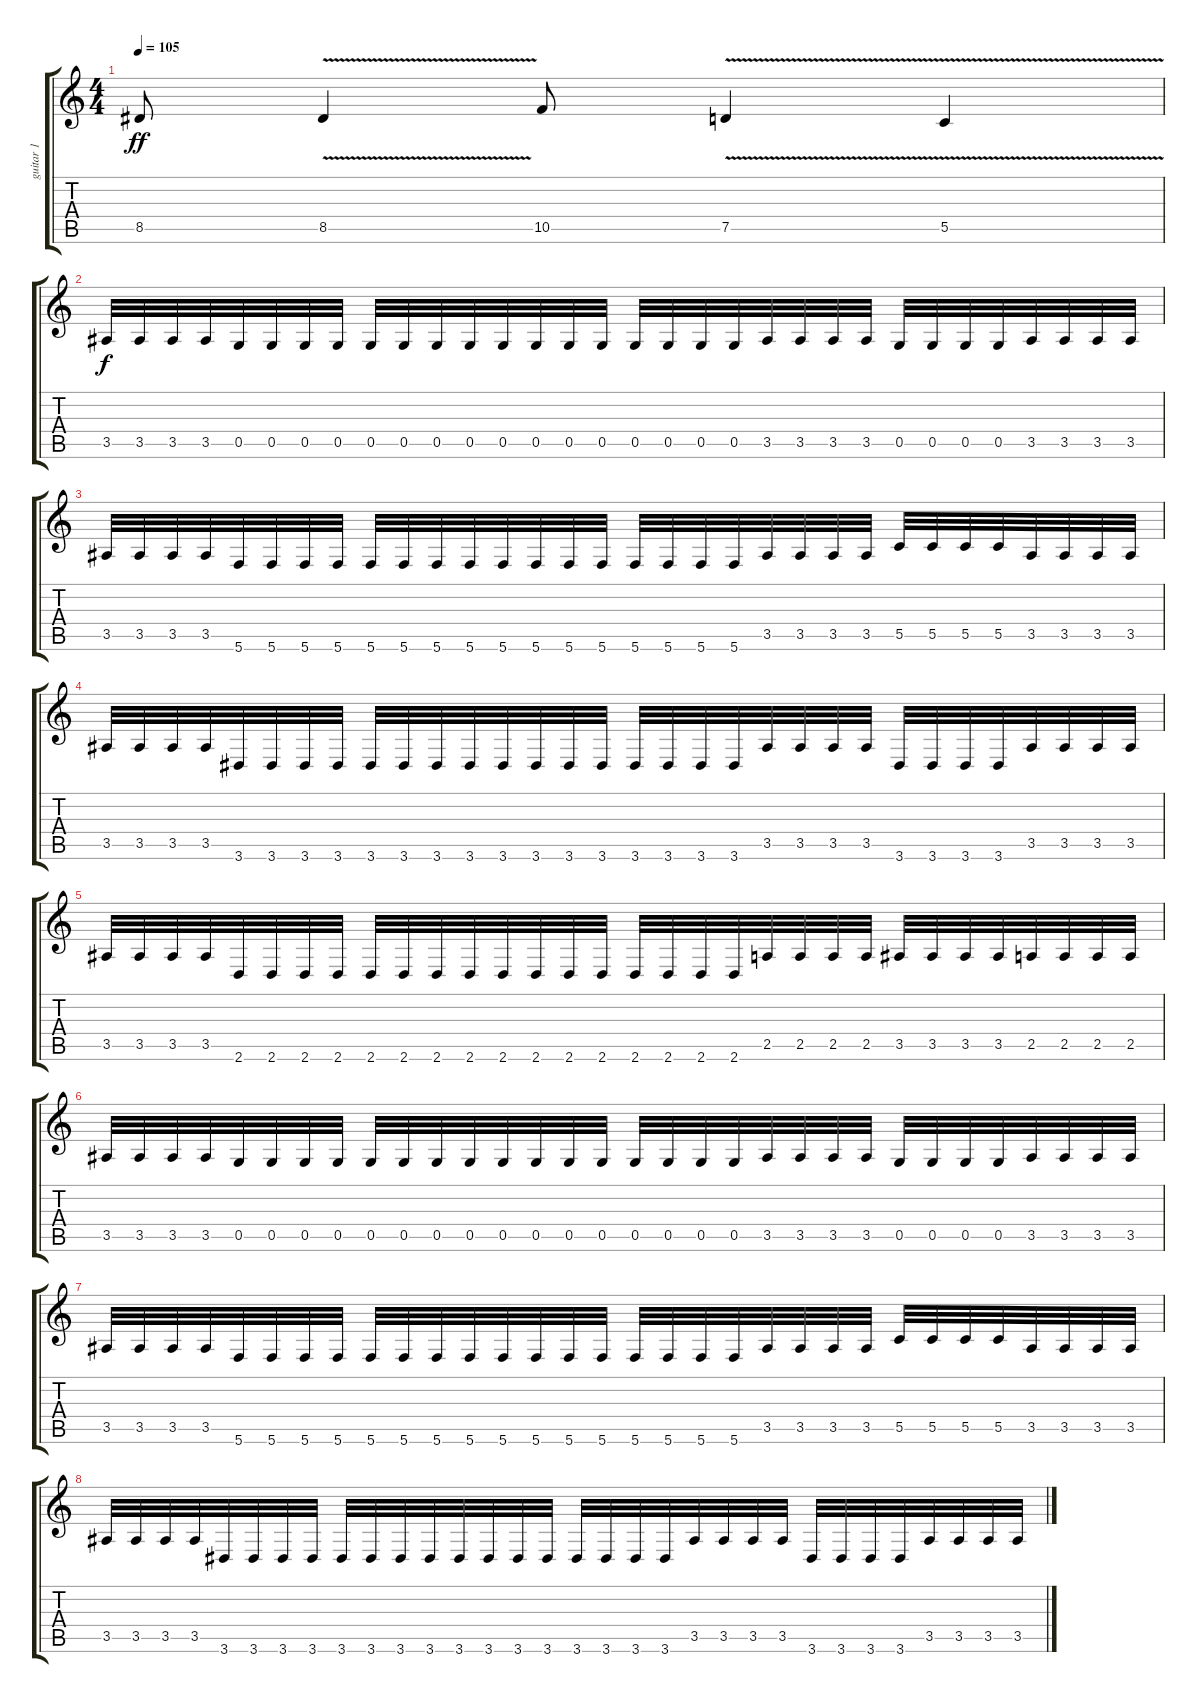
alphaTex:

\track ("guitar 1" "guitar 1") {instrument distortionguitar}
\staff {score tabs}
\tuning (D4 A3 F3 C3 G2 C2) {hide}
\ts (4 4)
\tempo 105
\clef g2
\ks c
8.5.8{dy ff instrument distortionguitar} 8.5{v}.4 10.5.8 7.5{v}.4 5.5{v}.4 |
3.5.32{dy f} 3.5.32 3.5.32 3.5.32 0.5.32 0.5.32 0.5.32 0.5.32 0.5.32 0.5.32 0.5.32 0.5.32 0.5.32 0.5.32 0.5.32 0.5.32 0.5.32 0.5.32 0.5.32 0.5.32 3.5.32 3.5.32 3.5.32 3.5.32 0.5.32 0.5.32 0.5.32 0.5.32 3.5.32 3.5.32 3.5.32 3.5.32 |
3.5.32 3.5.32 3.5.32 3.5.32 5.6.32 5.6.32 5.6.32 5.6.32 5.6.32 5.6.32 5.6.32 5.6.32 5.6.32 5.6.32 5.6.32 5.6.32 5.6.32 5.6.32 5.6.32 5.6.32 3.5.32 3.5.32 3.5.32 3.5.32 5.5.32 5.5.32 5.5.32 5.5.32 3.5.32 3.5.32 3.5.32 3.5.32 |
3.5.32 3.5.32 3.5.32 3.5.32 3.6.32 3.6.32 3.6.32 3.6.32 3.6.32 3.6.32 3.6.32 3.6.32 3.6.32 3.6.32 3.6.32 3.6.32 3.6.32 3.6.32 3.6.32 3.6.32 3.5.32 3.5.32 3.5.32 3.5.32 3.6.32 3.6.32 3.6.32 3.6.32 3.5.32 3.5.32 3.5.32 3.5.32 |
3.5.32 3.5.32 3.5.32 3.5.32 2.6.32 2.6.32 2.6.32 2.6.32 2.6.32 2.6.32 2.6.32 2.6.32 2.6.32 2.6.32 2.6.32 2.6.32 2.6.32 2.6.32 2.6.32 2.6.32 2.5.32 2.5.32 2.5.32 2.5.32 3.5.32 3.5.32 3.5.32 3.5.32 2.5.32 2.5.32 2.5.32 2.5.32 |
3.5.32 3.5.32 3.5.32 3.5.32 0.5.32 0.5.32 0.5.32 0.5.32 0.5.32 0.5.32 0.5.32 0.5.32 0.5.32 0.5.32 0.5.32 0.5.32 0.5.32 0.5.32 0.5.32 0.5.32 3.5.32 3.5.32 3.5.32 3.5.32 0.5.32 0.5.32 0.5.32 0.5.32 3.5.32 3.5.32 3.5.32 3.5.32 |
3.5.32 3.5.32 3.5.32 3.5.32 5.6.32 5.6.32 5.6.32 5.6.32 5.6.32 5.6.32 5.6.32 5.6.32 5.6.32 5.6.32 5.6.32 5.6.32 5.6.32 5.6.32 5.6.32 5.6.32 3.5.32 3.5.32 3.5.32 3.5.32 5.5.32 5.5.32 5.5.32 5.5.32 3.5.32 3.5.32 3.5.32 3.5.32 |
3.5.32 3.5.32 3.5.32 3.5.32 3.6.32 3.6.32 3.6.32 3.6.32 3.6.32 3.6.32 3.6.32 3.6.32 3.6.32 3.6.32 3.6.32 3.6.32 3.6.32 3.6.32 3.6.32 3.6.32 3.5.32 3.5.32 3.5.32 3.5.32 3.6.32 3.6.32 3.6.32 3.6.32 3.5.32 3.5.32 3.5.32 3.5.32
